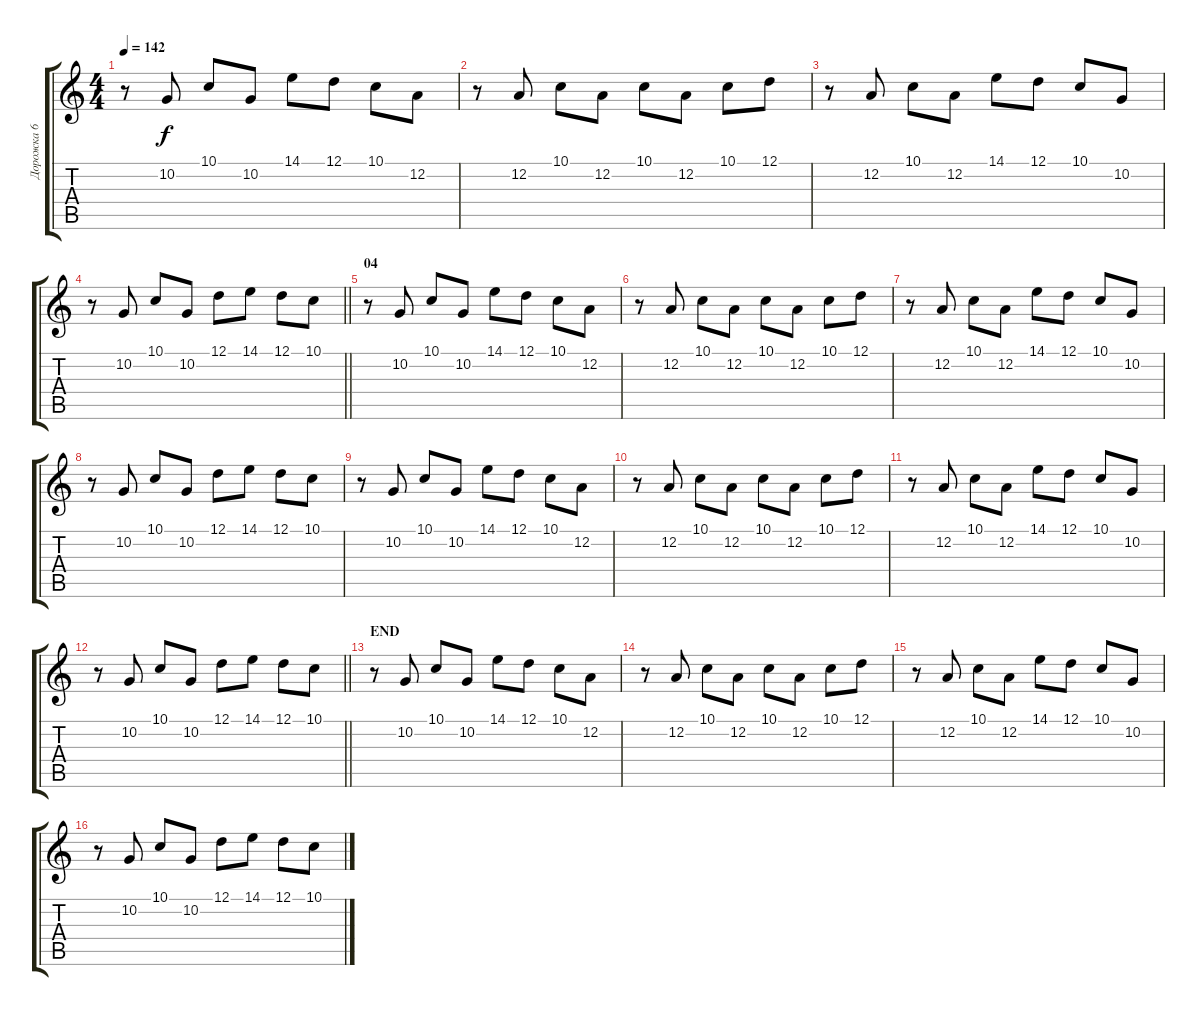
\track ("Дорожка 6" "Дорожка 6") {instrument dulcimer}
\staff {score tabs}
\tuning (D4 A3 F3 C3 G2 D2) {hide}
\ts (4 4)
\tempo 142
\clef g2
\ks c
r.8{dy f} 10.2.8 10.1.8 10.2.8 14.1.8 12.1.8 10.1.8 12.2.8 |
r.8 12.2.8 10.1.8 12.2.8 10.1.8 12.2.8 10.1.8 12.1.8 |
r.8 12.2.8 10.1.8 12.2.8 14.1.8 12.1.8 10.1.8 10.2.8 |
\barLineRight lightlight
r.8 10.2.8 10.1.8 10.2.8 12.1.8 14.1.8 12.1.8 10.1.8 |
\section ("" "04")
r.8 10.2.8 10.1.8 10.2.8 14.1.8 12.1.8 10.1.8 12.2.8 |
r.8 12.2.8 10.1.8 12.2.8 10.1.8 12.2.8 10.1.8 12.1.8 |
r.8 12.2.8 10.1.8 12.2.8 14.1.8 12.1.8 10.1.8 10.2.8 |
r.8 10.2.8 10.1.8 10.2.8 12.1.8 14.1.8 12.1.8 10.1.8 |
r.8 10.2.8 10.1.8 10.2.8 14.1.8 12.1.8 10.1.8 12.2.8 |
r.8 12.2.8 10.1.8 12.2.8 10.1.8 12.2.8 10.1.8 12.1.8 |
r.8 12.2.8 10.1.8 12.2.8 14.1.8 12.1.8 10.1.8 10.2.8 |
\barLineRight lightlight
r.8 10.2.8 10.1.8 10.2.8 12.1.8 14.1.8 12.1.8 10.1.8 |
\section ("" "END")
r.8 10.2.8 10.1.8 10.2.8 14.1.8 12.1.8 10.1.8 12.2.8 |
r.8 12.2.8 10.1.8 12.2.8 10.1.8 12.2.8 10.1.8 12.1.8 |
r.8 12.2.8 10.1.8 12.2.8 14.1.8 12.1.8 10.1.8 10.2.8 |
r.8 10.2.8 10.1.8 10.2.8 12.1.8 14.1.8 12.1.8 10.1.8
